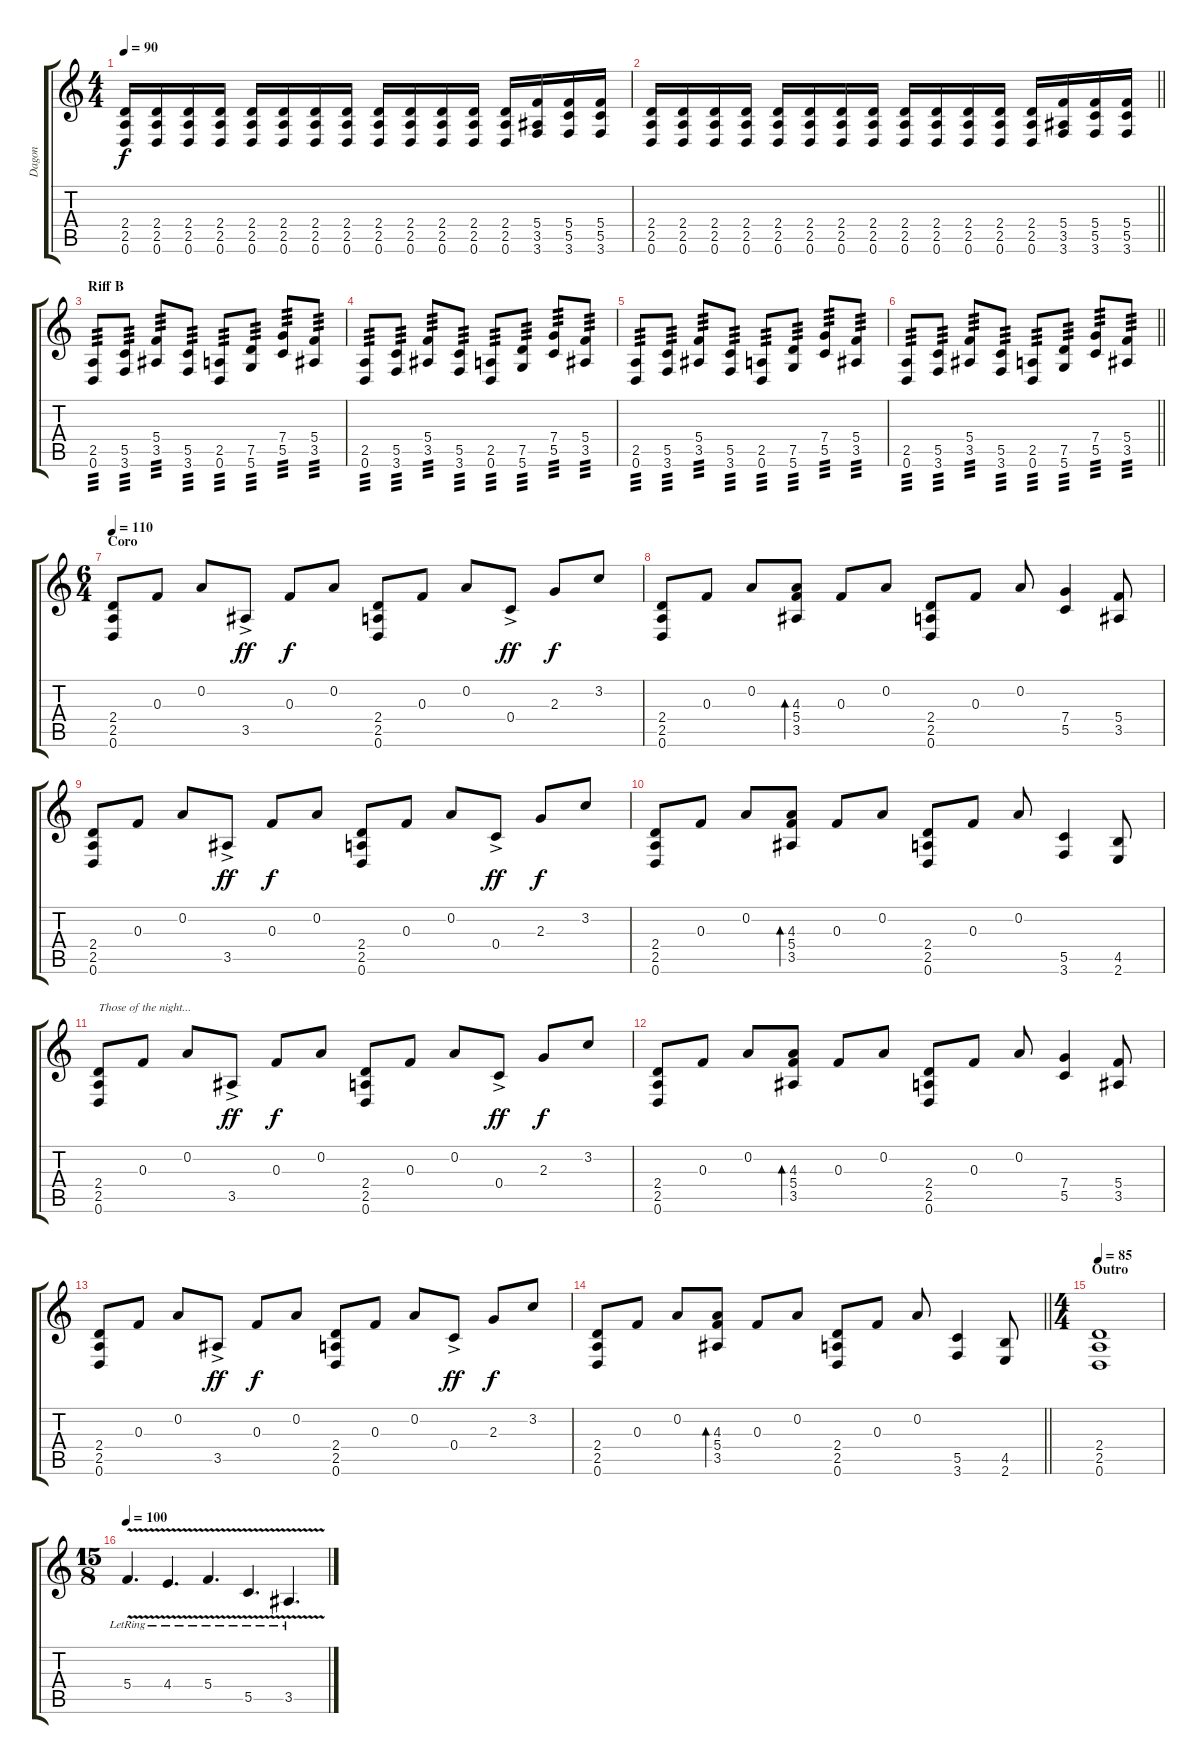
\track ("Dagon" "Dagon") {instrument distortionguitar}
\staff {score tabs}
\tuning (D4 A3 F3 C3 G2 D2) {hide}
\ts (4 4)
\tempo 90
\clef g2
\ks c
(2.4 2.5 0.6).16{dy f} (2.4 2.5 0.6).16 (2.4 2.5 0.6).16 (2.4 2.5 0.6).16 (2.4 2.5 0.6).16 (2.4 2.5 0.6).16 (2.4 2.5 0.6).16 (2.4 2.5 0.6).16 (2.4 2.5 0.6).16 (2.4 2.5 0.6).16 (2.4 2.5 0.6).16 (2.4 2.5 0.6).16 (2.4 2.5 0.6).16 (5.4 3.5 3.6).16 (5.4 5.5 3.6).16 (5.4 5.5 3.6).16 |
\barLineRight lightlight
(2.4 2.5 0.6).16 (2.4 2.5 0.6).16 (2.4 2.5 0.6).16 (2.4 2.5 0.6).16 (2.4 2.5 0.6).16 (2.4 2.5 0.6).16 (2.4 2.5 0.6).16 (2.4 2.5 0.6).16 (2.4 2.5 0.6).16 (2.4 2.5 0.6).16 (2.4 2.5 0.6).16 (2.4 2.5 0.6).16 (2.4 2.5 0.6).16 (5.4 3.5 3.6).16 (5.4 5.5 3.6).16 (5.4 5.5 3.6).16 |
\section ("" "Riff B")
(2.5 0.6).8{tp 3} (5.5 3.6).8{tp 3} (5.4 3.5).8{tp 3} (5.5 3.6).8{tp 3} (2.5 0.6).8{tp 3} (7.5 5.6).8{tp 3} (7.4 5.5).8{tp 3} (5.4 3.5).8{tp 3} |
(2.5 0.6).8{tp 3} (5.5 3.6).8{tp 3} (5.4 3.5).8{tp 3} (5.5 3.6).8{tp 3} (2.5 0.6).8{tp 3} (7.5 5.6).8{tp 3} (7.4 5.5).8{tp 3} (5.4 3.5).8{tp 3} |
(2.5 0.6).8{tp 3} (5.5 3.6).8{tp 3} (5.4 3.5).8{tp 3} (5.5 3.6).8{tp 3} (2.5 0.6).8{tp 3} (7.5 5.6).8{tp 3} (7.4 5.5).8{tp 3} (5.4 3.5).8{tp 3} |
\barLineRight lightlight
(2.5 0.6).8{tp 3} (5.5 3.6).8{tp 3} (5.4 3.5).8{tp 3} (5.5 3.6).8{tp 3} (2.5 0.6).8{tp 3} (7.5 5.6).8{tp 3} (7.4 5.5).8{tp 3} (5.4 3.5).8{tp 3} |
\ts (6 4)
\section ("" "Coro")
\tempo 110
(2.4 2.5 0.6).8 0.3.8 0.2.8 3.5{ac}.8{dy ff} 0.3.8{dy f} 0.2.8 (2.4 2.5 0.6).8 0.3.8 0.2.8 0.4{ac}.8{dy ff} 2.3.8{dy f} 3.2.8 |
(2.4 2.5 0.6).8 0.3.8 0.2.8 (4.3 5.4 3.5).8{bd 240} 0.3.8 0.2.8 (2.4 2.5 0.6).8 0.3.8 0.2.8 (7.4 5.5).4 (5.4 3.5).8 |
(2.4 2.5 0.6).8 0.3.8 0.2.8 3.5{ac}.8{dy ff} 0.3.8{dy f} 0.2.8 (2.4 2.5 0.6).8 0.3.8 0.2.8 0.4{ac}.8{dy ff} 2.3.8{dy f} 3.2.8 |
(2.4 2.5 0.6).8 0.3.8 0.2.8 (4.3 5.4 3.5).8{bd 240} 0.3.8 0.2.8 (2.4 2.5 0.6).8 0.3.8 0.2.8 (5.5 3.6).4 (4.5 2.6).8 |
(2.4 2.5 0.6).8{txt "Those of the night..."} 0.3.8 0.2.8 3.5{ac}.8{dy ff} 0.3.8{dy f} 0.2.8 (2.4 2.5 0.6).8 0.3.8 0.2.8 0.4{ac}.8{dy ff} 2.3.8{dy f} 3.2.8 |
(2.4 2.5 0.6).8 0.3.8 0.2.8 (4.3 5.4 3.5).8{bd 240} 0.3.8 0.2.8 (2.4 2.5 0.6).8 0.3.8 0.2.8 (7.4 5.5).4 (5.4 3.5).8 |
(2.4 2.5 0.6).8 0.3.8 0.2.8 3.5{ac}.8{dy ff} 0.3.8{dy f} 0.2.8 (2.4 2.5 0.6).8 0.3.8 0.2.8 0.4{ac}.8{dy ff} 2.3.8{dy f} 3.2.8 |
\barLineRight lightlight
(2.4 2.5 0.6).8 0.3.8 0.2.8 (4.3 5.4 3.5).8{bd 240} 0.3.8 0.2.8 (2.4 2.5 0.6).8 0.3.8 0.2.8 (5.5 3.6).4 (4.5 2.6).8 |
\ts (4 4)
\section ("" "Outro")
\tempo 85
(2.4 2.5 0.6).1 |
\ts (15 8)
\tempo 100
5.4{v lr}.4{d} 4.4{v lr}.4{d} 5.4{v lr}.4{d} 5.5{v lr}.4{d} 3.5{v lr}.4{d}
